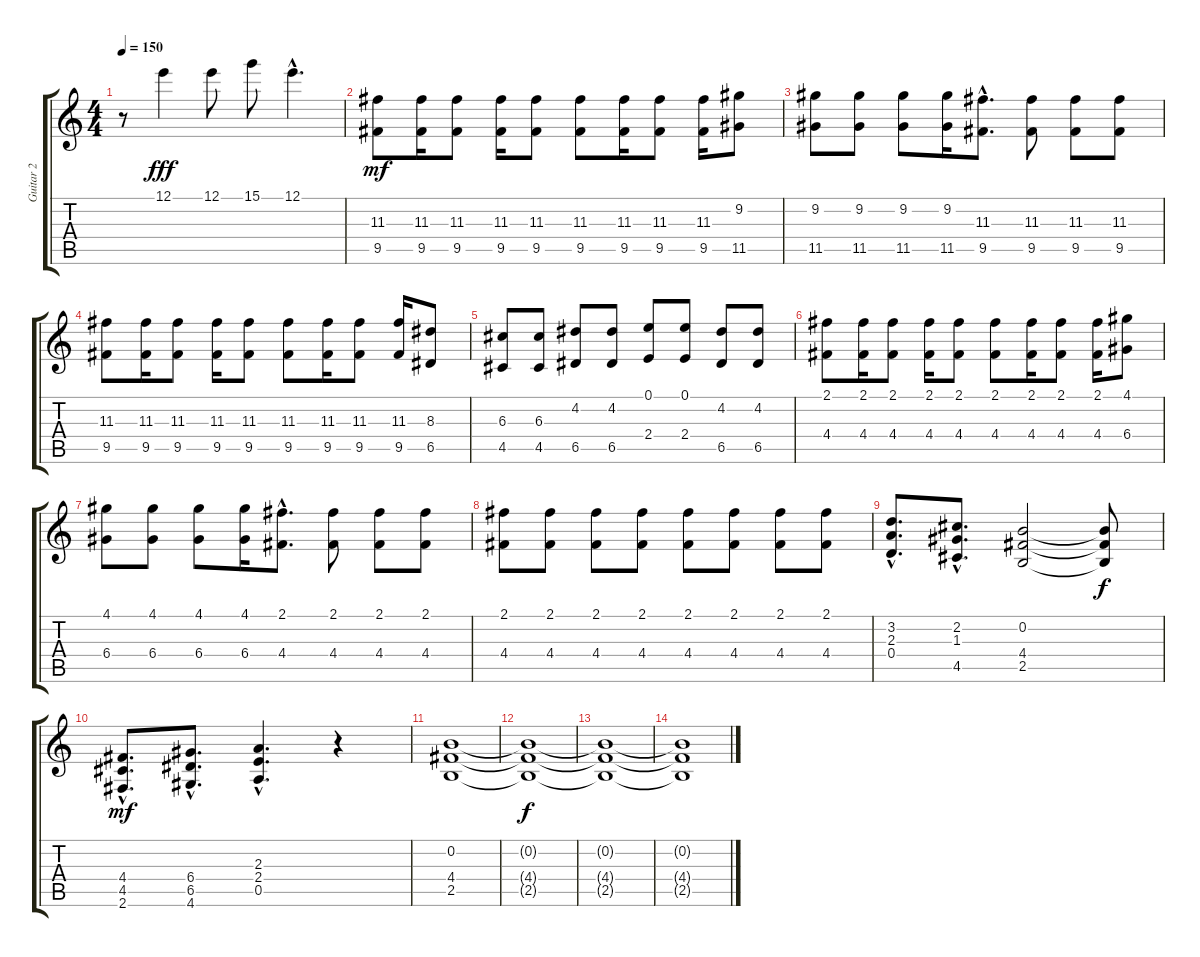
\track ("Guitar 2" "Guitar 2") {instrument distortionguitar}
\staff {score tabs}
\tuning (E4 B3 G3 D3 A2 E2) {hide}
\ts (4 4)
\tempo 150
\clef g2
\ks c
r.8{dy fff} 12.1.4 12.1.8 15.1.8 12.1{hac}.4{d} |
(11.3 9.5).8{dy mf} (11.3 9.5).16 (11.3 9.5).8 (11.3 9.5).16 (11.3 9.5).8 (11.3 9.5).8 (11.3 9.5).16 (11.3 9.5).8 (11.3 9.5).16 (9.2 11.5).8 |
(9.2 11.5).8 (9.2 11.5).8 (9.2 11.5).8 (9.2 11.5).16 (11.3{hac} 9.5{hac}).8{d} (11.3 9.5).8 (11.3 9.5).8 (11.3 9.5).8 |
(11.3 9.5).8 (11.3 9.5).16 (11.3 9.5).8 (11.3 9.5).16 (11.3 9.5).8 (11.3 9.5).8 (11.3 9.5).16 (11.3 9.5).8 (11.3 9.5).16 (8.3 6.5).8 |
(6.3 4.5).8 (6.3 4.5).8 (4.2 6.5).8 (4.2 6.5).8 (0.1 2.4).8 (0.1 2.4).8 (4.2 6.5).8 (4.2 6.5).8 |
(2.1 4.4).8 (2.1 4.4).16 (2.1 4.4).8 (2.1 4.4).16 (2.1 4.4).8 (2.1 4.4).8 (2.1 4.4).16 (2.1 4.4).8 (2.1 4.4).16 (4.1 6.4).8 |
(4.1 6.4).8 (4.1 6.4).8 (4.1 6.4).8 (4.1 6.4).16 (2.1{hac} 4.4{hac}).8{d} (2.1 4.4).8 (2.1 4.4).8 (2.1 4.4).8 |
(2.1 4.4).8 (2.1 4.4).8 (2.1 4.4).8 (2.1 4.4).8 (2.1 4.4).8 (2.1 4.4).8 (2.1 4.4).8 (2.1 4.4).8 |
(3.2{hac} 2.3{hac} 0.4{hac}).8{d} (2.2{hac} 1.3{hac} 4.5{hac}).8{d} (0.2 4.4 2.5).2 (0.2{t} 4.4{t} 2.5{t}).8{dy f} |
(4.4{hac} 4.5{hac} 2.6{hac}).8{d dy mf} (6.4{hac} 6.5{hac} 4.6{hac}).8{d} (2.3{hac} 2.4{hac} 0.5{hac}).4{d} r.4 |
(0.2 4.4 2.5).1 |
(0.2{t} 4.4{t} 2.5{t}).1{dy f} |
(0.2{t} 4.4{t} 2.5{t}).1 |
(0.2{t} 4.4{t} 2.5{t}).1
